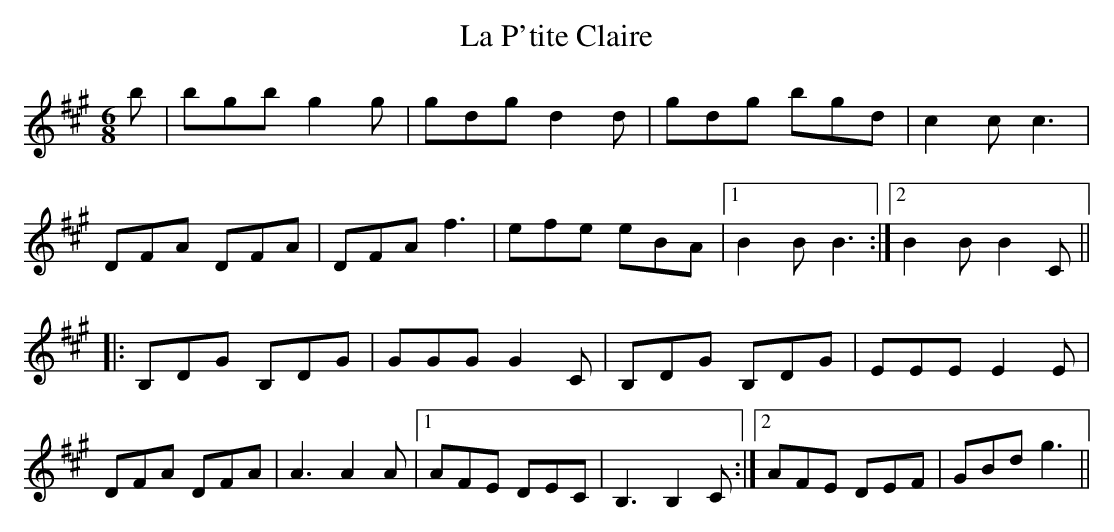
X:1
T:P'tite Claire, La
M:6/8
L:1/8
K:A
b|bgb g2g|gdg d2d|gdg bgd|c2c c3|
DFA DFA|DFA f3|efe eBA|1 B2B B3:|2 B2B B2C||
|:B,DG B,DG|GGG G2C|B,DG B,DG|EEE E2E|
DFA DFA|A3 A2A|1 AFE DEC|B,3 B,2C:|2 AFE DEF|GBd g3||
